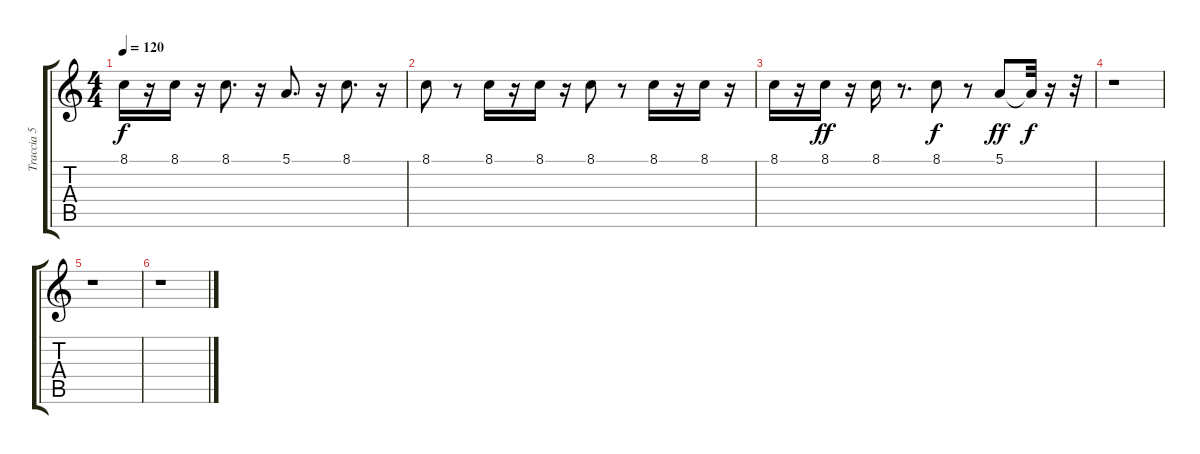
\track ("Traccia 5" "Traccia 5") {instrument electricpiano1}
\staff {score tabs}
\tuning (E4 B3 G3 D3 A2 E2) {hide}
\ts (4 4)
\tempo 120
\clef g2
\ks c
8.1.16{dy f} r.16 8.1.16 r.16 8.1.8{d} r.16 5.1.8{d} r.16 8.1.8{d} r.16 |
8.1.8 r.8 8.1.16 r.16 8.1.16 r.16 8.1.8 r.8 8.1.16 r.16 8.1.16 r.16 |
8.1.16 r.16 8.1.16{dy ff} r.16 8.1.16 r.8{d} 8.1.8{dy f} r.8 5.1.8{dy ff} 5.1{t}.32{dy f} r.16 r.32 |
r.1 |
r.1 |
r.1
